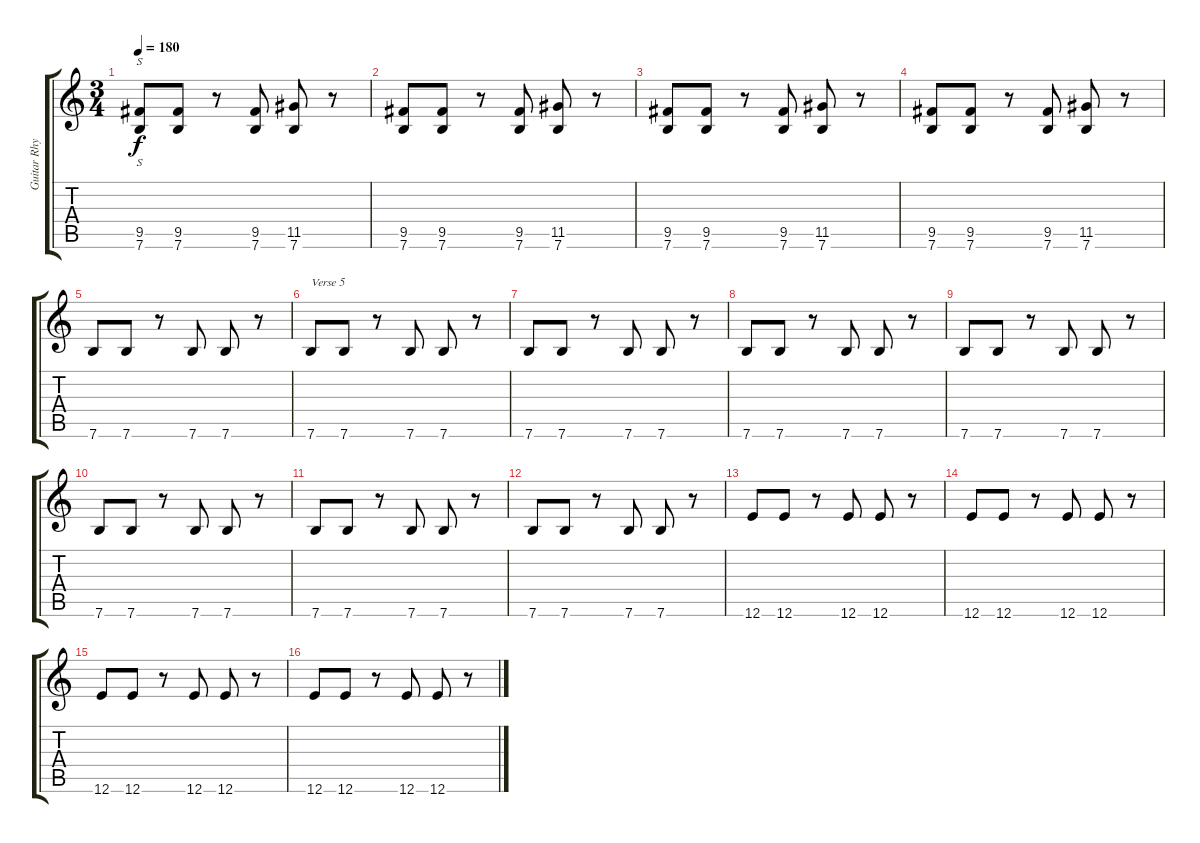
\track ("Guitar Rhythm" "Guitar Rhy") {instrument distortionguitar}
\staff {score tabs}
\tuning (E4 B3 G3 D3 A2 E2) {hide}
\ts (3 4)
\tempo 180
\clef g2
\ks c
(9.5 7.6).8{s dy f} (9.5 7.6).8 r.8 (9.5 7.6).8 (11.5 7.6).8 r.8 |
(9.5 7.6).8 (9.5 7.6).8 r.8 (9.5 7.6).8 (11.5 7.6).8 r.8 |
(9.5 7.6).8 (9.5 7.6).8 r.8 (9.5 7.6).8 (11.5 7.6).8 r.8 |
(9.5 7.6).8 (9.5 7.6).8 r.8 (9.5 7.6).8 (11.5 7.6).8 r.8 |
7.6.8{volume 6} 7.6.8 r.8 7.6.8 7.6.8 r.8 |
7.6.8{txt "Verse 5"} 7.6.8 r.8 7.6.8 7.6.8 r.8 |
7.6.8 7.6.8 r.8 7.6.8 7.6.8 r.8 |
7.6.8 7.6.8 r.8 7.6.8 7.6.8 r.8 |
7.6.8 7.6.8 r.8 7.6.8 7.6.8 r.8 |
7.6.8 7.6.8 r.8 7.6.8 7.6.8 r.8 |
7.6.8 7.6.8 r.8 7.6.8 7.6.8 r.8 |
7.6.8 7.6.8 r.8 7.6.8 7.6.8 r.8 |
12.6.8 12.6.8 r.8 12.6.8 12.6.8 r.8 |
12.6.8 12.6.8 r.8 12.6.8 12.6.8 r.8 |
12.6.8 12.6.8 r.8 12.6.8 12.6.8 r.8 |
12.6.8 12.6.8 r.8 12.6.8 12.6.8 r.8
